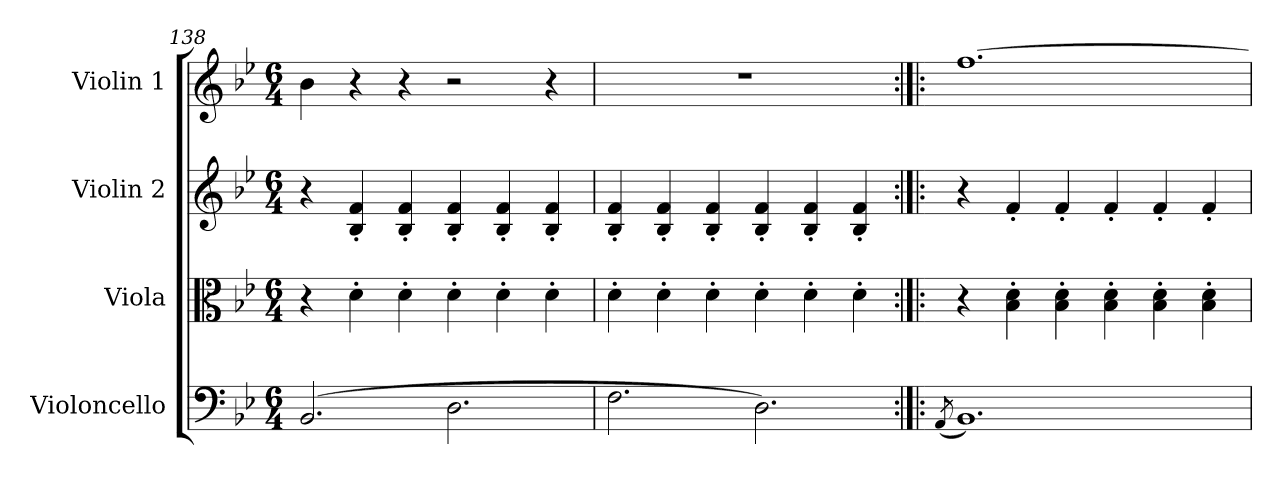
**kern	**kern	**kern	**kern
*part4	*part3	*part2	*part1
*staff4	*staff3	*staff2	*staff1
*I"Violoncello	*I"Viola	*I"Violin 2	*I"Violin 1
*I'Vc	*I'Vla	*I'Vln	*I'Vln
*clefF4	*clefC3	*clefG2	*clefG2
*k[b-e-]	*k[b-e-]	*k[b-e-]	*k[b-e-]
*M6/4	*M6/4	*M6/4	*M6/4
=138	=138	=138	=138
(>2.BB-/	4r	4r	4b-\
.	4d'\	4B-/' 4f/'	4r
.	4d'\	4B-/' 4f/'	4r
2.D\	4d'\	4B-/' 4f/'	2r
.	4d'\	4B-/' 4f/'	.
.	4d'\	4B-/' 4f/'	4r
!!LO:PB:g=z
=139	=139	=139	=139
2.F\	4d'\	4B-/' 4f/'	1.r
.	4d'\	4B-/' 4f/'	.
.	4d'\	4B-/' 4f/'	.
2.D\)	4d'\	4B-/' 4f/'	.
.	4d'\	4B-/' 4f/'	.
.	4d'\	4B-/' 4f/'	.
=140:|!|:	=140:|!|:	=140:|!|:	=140:|!|:
(8qAA/	.	.	.
1.BB-)	4r	4r	[1.ff
.	4B-\' 4d\'	4f'/	.
.	4B-\' 4d\'	4f'/	.
.	4B-\' 4d\'	4f'/	.
.	4B-\' 4d\'	4f'/	.
.	4B-\' 4d\'	4f'/	.
=	=	=	=
*-	*-	*-	*-
